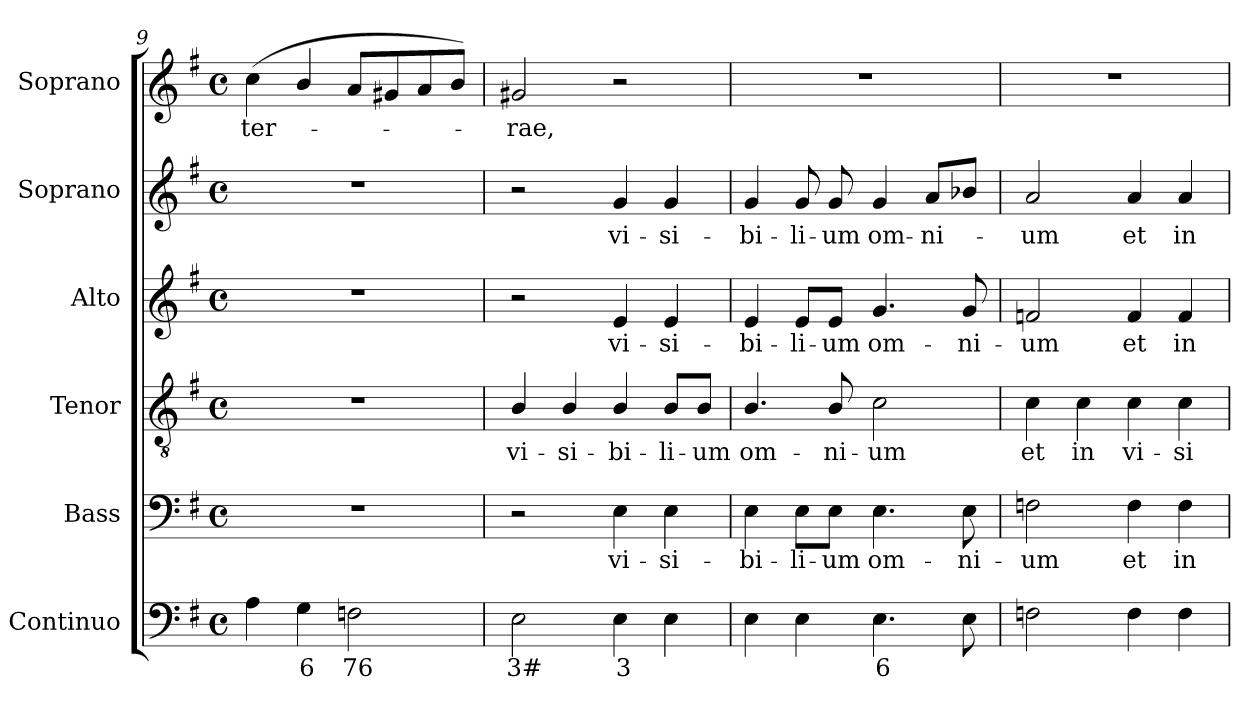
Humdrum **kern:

**kern	**text	**kern	**text	**kern	**text	**kern	**text	**kern	**text	**kern	**text
*part6	*part6	*part5	*part5	*part4	*part4	*part3	*part3	*part2	*part2	*part1	*part1
*staff6	*staff6	*staff5	*staff5	*staff4	*staff4	*staff3	*staff3	*staff2	*staff2	*staff1	*staff1
*I"Continuo	*	*I"Bass	*	*I"Tenor	*	*I"Alto	*	*I"Soprano	*	*I"Soprano	*
*I'Cont.	*	*I'B.	*	*I'T.	*	*I'A.	*	*I'S.	*	*I'S.	*
*clefF4	*	*clefF4	*	*clefGv2	*	*clefG2	*	*clefG2	*	*clefG2	*
*	*	*	*	*ITrd7c12	*	*	*	*	*	*	*
*k[f#]	*	*k[f#]	*	*k[f#]	*	*k[f#]	*	*k[f#]	*	*k[f#]	*
*G:	*	*G:	*	*G:	*	*G:	*	*G:	*	*G:	*
*M4/4	*	*M4/4	*	*M4/4	*	*M4/4	*	*M4/4	*	*M4/4	*
*met(c)	*	*met(c)	*	*met(c)	*	*met(c)	*	*met(c)	*	*met(c)	*
=9	=9	=9	=9	=9	=9	=9	=9	=9	=9	=9	=9
!	!	!	!	!	!	!	!	!	!	!	!LO:LY:b:color=#000000
4Ai\	.	1r	.	1r	.	1r	.	1r	.	(4cci\	ter-
!	!LO:LY:b:color=#000000	!	!	!	!	!	!	!	!	!	!
4Gi\	6	.	.	.	.	.	.	.	.	4bi/	.
!	!LO:LY:b:color=#000000	!	!	!	!	!	!	!	!	!	!
2Fni\	76	.	.	.	.	.	.	.	.	8ai/L	.
.	.	.	.	.	.	.	.	.	.	8g#Xi/	.
.	.	.	.	.	.	.	.	.	.	8ai/	.
.	.	.	.	.	.	.	.	.	.	8bi/J)	.
=10	=10	=10	=10	=10	=10	=10	=10	=10	=10	=10	=10
!	!LO:LY:b:color=#000000	!	!	!	!	!	!	!	!	!	!
!	!	!	!	!	!LO:LY:b:color=#000000	!	!	!	!	!	!
!	!	!	!	!	!	!	!	!	!	!	!LO:LY:b:color=#000000
2Ei\	3#	2r	.	4BBi/	vi-	2r	.	2r	.	2g#Xi/	-rae,
!	!	!	!	!	!LO:LY:b:color=#000000	!	!	!	!	!	!
.	.	.	.	4BBi/	-si-	.	.	.	.	.	.
!	!LO:LY:b:color=#000000	!	!	!	!	!	!	!	!	!	!
!	!	!	!LO:LY:b:color=#000000	!	!	!	!	!	!	!	!
!	!	!	!	!	!LO:LY:b:color=#000000	!	!	!	!	!	!
!	!	!	!	!	!	!	!LO:LY:b:color=#000000	!	!	!	!
!	!	!	!	!	!	!	!	!	!LO:LY:b:color=#000000	!	!
4Ei\	3	4Ei\	vi-	4BBi/	-bi-	4ei/	vi-	4gi/	vi-	2r	.
!	!	!	!LO:LY:b:color=#000000	!	!	!	!	!	!	!	!
!	!	!	!	!	!LO:LY:b:color=#000000	!	!	!	!	!	!
!	!	!	!	!	!	!	!LO:LY:b:color=#000000	!	!	!	!
!	!	!	!	!	!	!	!	!	!LO:LY:b:color=#000000	!	!
4Ei\	.	4Ei\	-si-	8BBi/L	-li-	4ei/	-si-	4gi/	-si-	.	.
!	!	!	!	!	!LO:LY:b:color=#000000	!	!	!	!	!	!
.	.	.	.	8BBi/J	-um	.	.	.	.	.	.
=11	=11	=11	=11	=11	=11	=11	=11	=11	=11	=11	=11
!	!	!	!LO:LY:b:color=#000000	!	!	!	!	!	!	!	!
!	!	!	!	!	!LO:LY:b:color=#000000	!	!	!	!	!	!
!	!	!	!	!	!	!	!LO:LY:b:color=#000000	!	!	!	!
!	!	!	!	!	!	!	!	!	!LO:LY:b:color=#000000	!	!
4Ei\	.	4Ei\	-bi-	4.BBi/	om-	4ei/	-bi-	4gi/	-bi-	1r	.
!	!	!	!LO:LY:b:color=#000000	!	!	!	!	!	!	!	!
!	!	!	!	!	!	!	!LO:LY:b:color=#000000	!	!	!	!
!	!	!	!	!	!	!	!	!	!LO:LY:b:color=#000000	!	!
4Ei\	.	8Ei\L	-li-	.	.	8ei/L	-li-	8gi/	-li-	.	.
!	!	!	!LO:LY:b:color=#000000	!	!	!	!	!	!	!	!
!	!	!	!	!	!LO:LY:b:color=#000000	!	!	!	!	!	!
!	!	!	!	!	!	!	!LO:LY:b:color=#000000	!	!	!	!
!	!	!	!	!	!	!	!	!	!LO:LY:b:color=#000000	!	!
.	.	8Ei\J	-um	8BBi/	-ni-	8ei/J	-um	8gi/	-um	.	.
!	!LO:LY:b:color=#000000	!	!	!	!	!	!	!	!	!	!
!	!	!	!LO:LY:b:color=#000000	!	!	!	!	!	!	!	!
!	!	!	!	!	!LO:LY:b:color=#000000	!	!	!	!	!	!
!	!	!	!	!	!	!	!LO:LY:b:color=#000000	!	!	!	!
!	!	!	!	!	!	!	!	!	!LO:LY:b:color=#000000	!	!
4.Ei\	6	4.Ei\	om-	2Ci\	-um	4.gi/	om-	4gi/	om-	.	.
!	!	!	!	!	!	!	!	!	!LO:LY:b:color=#000000	!	!
.	.	.	.	.	.	.	.	8ai/L	-ni-	.	.
!	!	!	!LO:LY:b:color=#000000	!	!	!	!	!	!	!	!
!	!	!	!	!	!	!	!LO:LY:b:color=#000000	!	!	!	!
8Ei\	.	8Ei\	-ni-	.	.	8gi/	-ni-	8b-Xi/J	.	.	.
!!LO:PB:g=z
=12	=12	=12	=12	=12	=12	=12	=12	=12	=12	=12	=12
!	!	!	!LO:LY:b:color=#000000	!	!	!	!	!	!	!	!
!	!	!	!	!	!LO:LY:b:color=#000000	!	!	!	!	!	!
!	!	!	!	!	!	!	!LO:LY:b:color=#000000	!	!	!	!
!	!	!	!	!	!	!	!	!	!LO:LY:b:color=#000000	!	!
2Fni\	.	2Fni\	-um	4Ci\	et	2fni/	-um	2ai/	-um	1r	.
!	!	!	!	!	!LO:LY:b:color=#000000	!	!	!	!	!	!
.	.	.	.	4Ci\	in	.	.	.	.	.	.
!	!	!	!LO:LY:b:color=#000000	!	!	!	!	!	!	!	!
!	!	!	!	!	!LO:LY:b:color=#000000	!	!	!	!	!	!
!	!	!	!	!	!	!	!LO:LY:b:color=#000000	!	!	!	!
!	!	!	!	!	!	!	!	!	!LO:LY:b:color=#000000	!	!
4Fi\	.	4Fi\	et	4Ci\	vi-	4fi/	et	4ai/	et	.	.
!	!	!	!LO:LY:b:color=#000000	!	!	!	!	!	!	!	!
!	!	!	!	!	!LO:LY:b:color=#000000	!	!	!	!	!	!
!	!	!	!	!	!	!	!LO:LY:b:color=#000000	!	!	!	!
!	!	!	!	!	!	!	!	!	!LO:LY:b:color=#000000	!	!
4Fi\	.	4Fi\	in-	4Ci\	-si-	4fi/	in-	4ai/	in-	.	.
=	=	=	=	=	=	=	=	=	=	=	=
*-	*-	*-	*-	*-	*-	*-	*-	*-	*-	*-	*-
